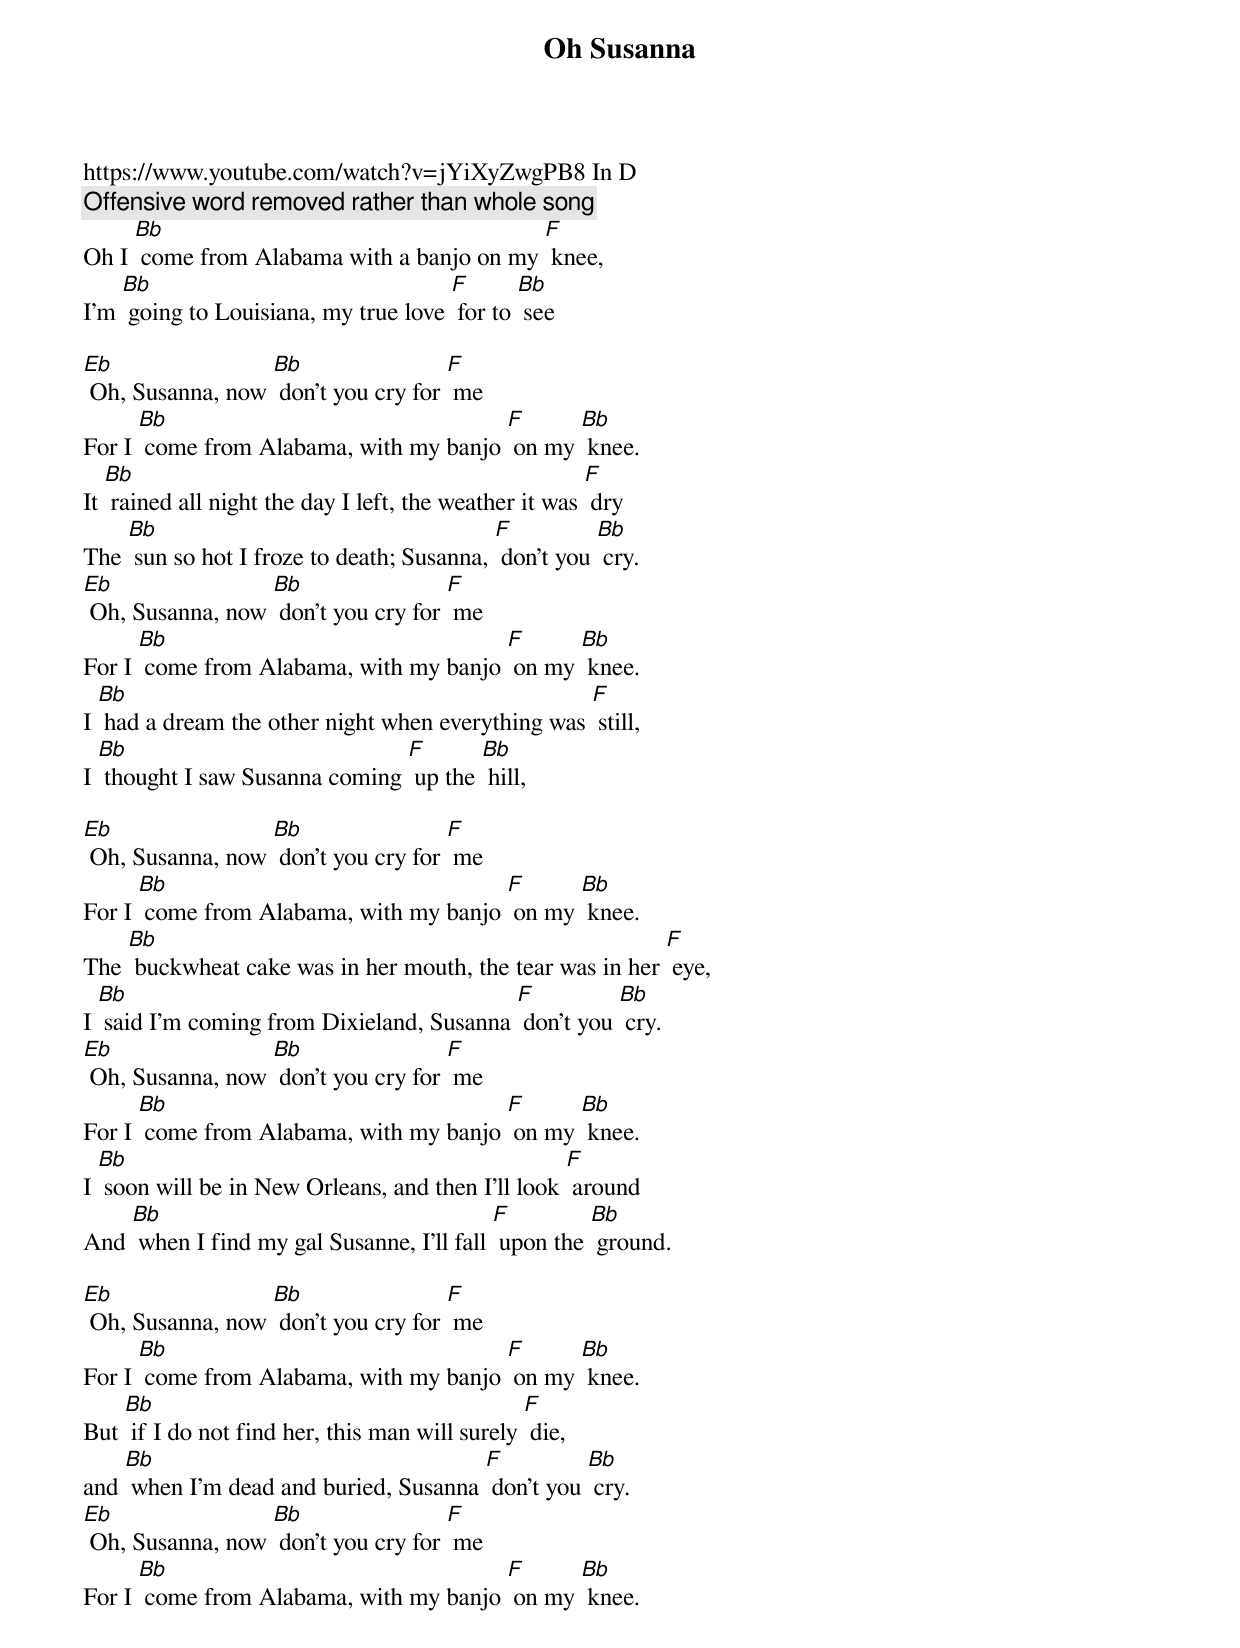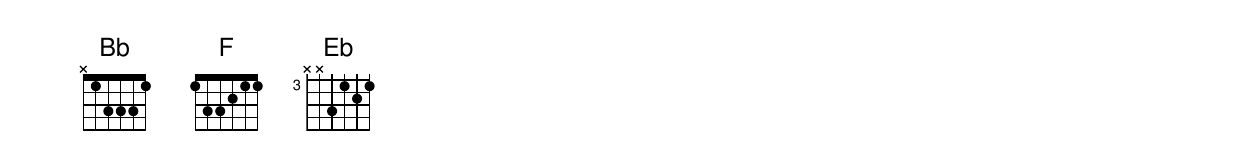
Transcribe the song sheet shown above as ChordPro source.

{t: Oh Susanna }
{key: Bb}
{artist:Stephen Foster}
https://www.youtube.com/watch?v=jYiXyZwgPB8 In D
{c: Offensive word removed rather than whole song}
Oh I [Bb] come from Alabama with a banjo on my [F] knee,
I'm [Bb] going to Louisiana, my true love [F] for to [Bb] see

[Eb] Oh, Susanna, now [Bb] don't you cry for [F] me
For I [Bb] come from Alabama, with my banjo [F] on my [Bb] knee.
{c: }
It [Bb] rained all night the day I left, the weather it was [F] dry
The [Bb] sun so hot I froze to death; Susanna, [F] don't you [Bb] cry.
{c: }
[Eb] Oh, Susanna, now [Bb] don't you cry for [F] me
For I [Bb] come from Alabama, with my banjo [F] on my [Bb] knee.
{c: }
I [Bb] had a dream the other night when everything was [F] still,
I [Bb] thought I saw Susanna coming [F] up the [Bb] hill,

[Eb] Oh, Susanna, now [Bb] don't you cry for [F] me
For I [Bb] come from Alabama, with my banjo [F] on my [Bb] knee.
{c: }
The [Bb] buckwheat cake was in her mouth, the tear was in her [F] eye,
I [Bb] said I'm coming from Dixieland, Susanna [F] don't you [Bb] cry.
{c: }
[Eb] Oh, Susanna, now [Bb] don't you cry for [F] me
For I [Bb] come from Alabama, with my banjo [F] on my [Bb] knee.
{c: }
I [Bb] soon will be in New Orleans, and then I'll look [F] around
And [Bb] when I find my gal Susanne, I'll fall [F] upon the [Bb] ground.

[Eb] Oh, Susanna, now [Bb] don't you cry for [F] me
For I [Bb] come from Alabama, with my banjo [F] on my [Bb] knee.
{c: }
But [Bb] if I do not find her, this man will surely [F] die,
and [Bb] when I'm dead and buried, Susanna [F] don't you [Bb] cry.
{c: }
[Eb] Oh, Susanna, now [Bb] don't you cry for [F] me
For I [Bb] come from Alabama, with my banjo [F] on my [Bb] knee.
